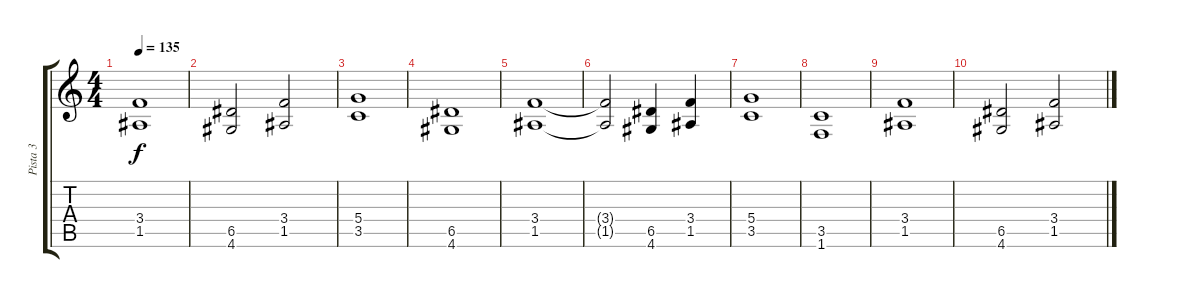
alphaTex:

\track ("Pista 3" "Pista 3") {instrument distortionguitar}
\staff {score tabs}
\tuning (E4 B3 G3 D3 A2 E2) {hide}
\ts (4 4)
\tempo 135
\clef g2
\ks c
(3.4 1.5).1{dy f} |
(6.5 4.6).2 (3.4 1.5).2 |
(5.4 3.5).1 |
(6.5 4.6).1 |
(3.4 1.5).1 |
(3.4{t} 1.5{t}).2 (6.5 4.6).4 (3.4 1.5).4 |
(5.4 3.5).1 |
(3.5 1.6).1 |
(3.4 1.5).1 |
(6.5 4.6).2 (3.4 1.5).2
